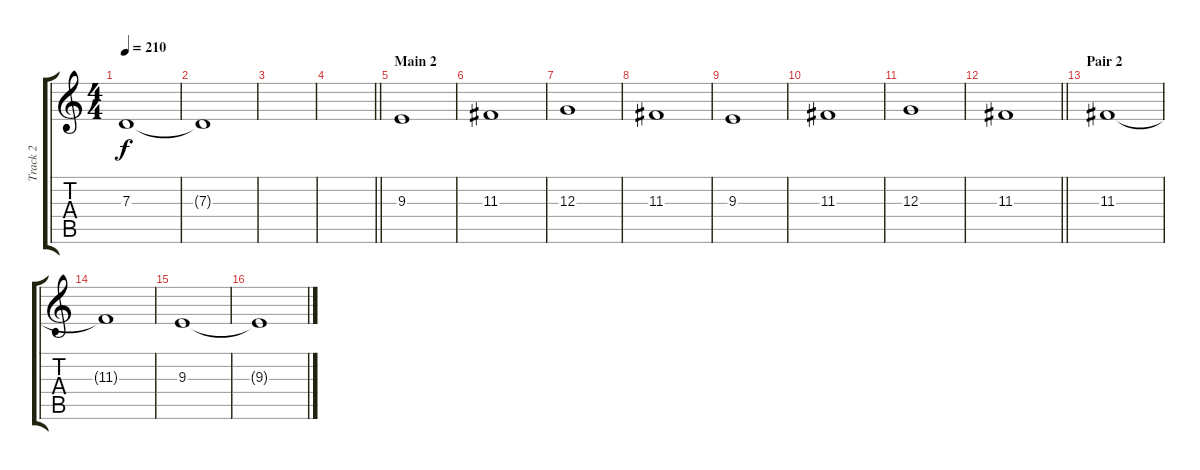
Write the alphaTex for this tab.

\track ("Track 2" "Track 2") {instrument stringensemble1}
\staff {score tabs}
\tuning (E4 B3 G3 D3 A2 E2) {hide}
\ts (4 4)
\tempo 210
\clef g2
\ks c
7.3.1{dy f} |
7.3{t}.1 |
|
\barLineRight lightlight
|
\section ("" "Main 2")
9.3.1 |
11.3.1 |
12.3.1 |
11.3.1 |
9.3.1 |
11.3.1 |
12.3.1 |
\barLineRight lightlight
11.3.1 |
\section ("" "Pair 2")
11.3.1 |
11.3{t}.1 |
9.3.1 |
9.3{t}.1
